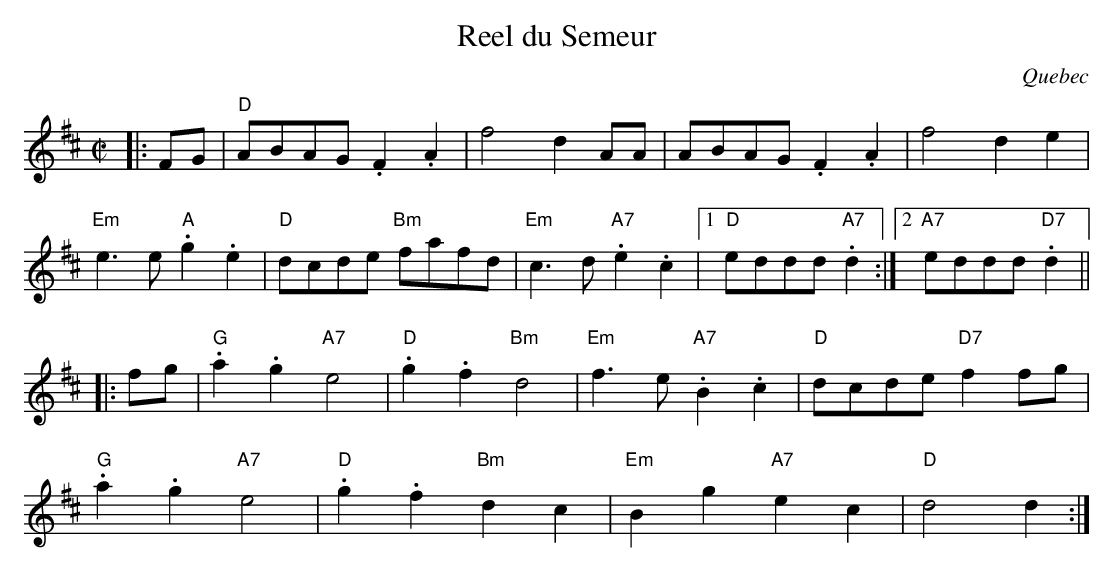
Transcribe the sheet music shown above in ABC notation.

X:1
T:Reel du Semeur
M:C|
L:1/8
O:Quebec
K:D
|:FG|"D"ABAG .F2.A2|f4d2 AA|ABAG .F2.A2|f4d2e2|
"Em"e2>e2 "A".g2.e2|"D"dcde "Bm"fafd|"Em"c2>d2 "A7".e2.c2|1"D"eddd "A7".d2:|2"A7"eddd "D7".d2||
|:fg|"G".a2.g2 "A7"e4|"D".g2.f2 "Bm"d4|"Em"f2>e2 "A7".B2.c2|"D"dcde "D7"f2 fg|
"G".a2.g2 "A7"e4|"D".g2.f2 "Bm"d2c2|"Em"B2g2 "A7"e2c2|"D"d4d2:|
